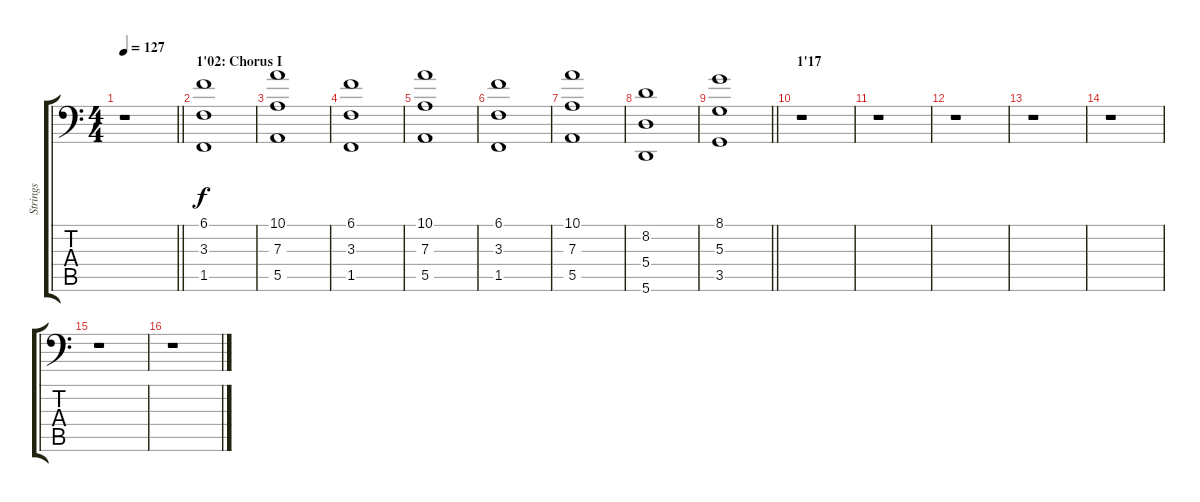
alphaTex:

\track ("Strings" "Strings") {instrument stringensemble1}
\staff {score tabs}
\tuning (B3 Gb3 D3 A2 E2 A1) {hide}
\ts (4 4)
\tempo 127
\clef f4
\barLineRight lightlight
\ks c
r.1{dy f} |
\section ("" "1'02: Chorus I")
(6.1 3.3 1.5).1 |
(10.1 7.3 5.5).1 |
(6.1 3.3 1.5).1 |
(10.1 7.3 5.5).1 |
(6.1 3.3 1.5).1 |
(10.1 7.3 5.5).1 |
(8.2 5.4 5.6).1 |
\barLineRight lightlight
(8.1 5.3 3.5).1 |
\section ("" "1'17")
r.1 |
r.1 |
r.1 |
r.1 |
r.1 |
r.1 |
r.1
